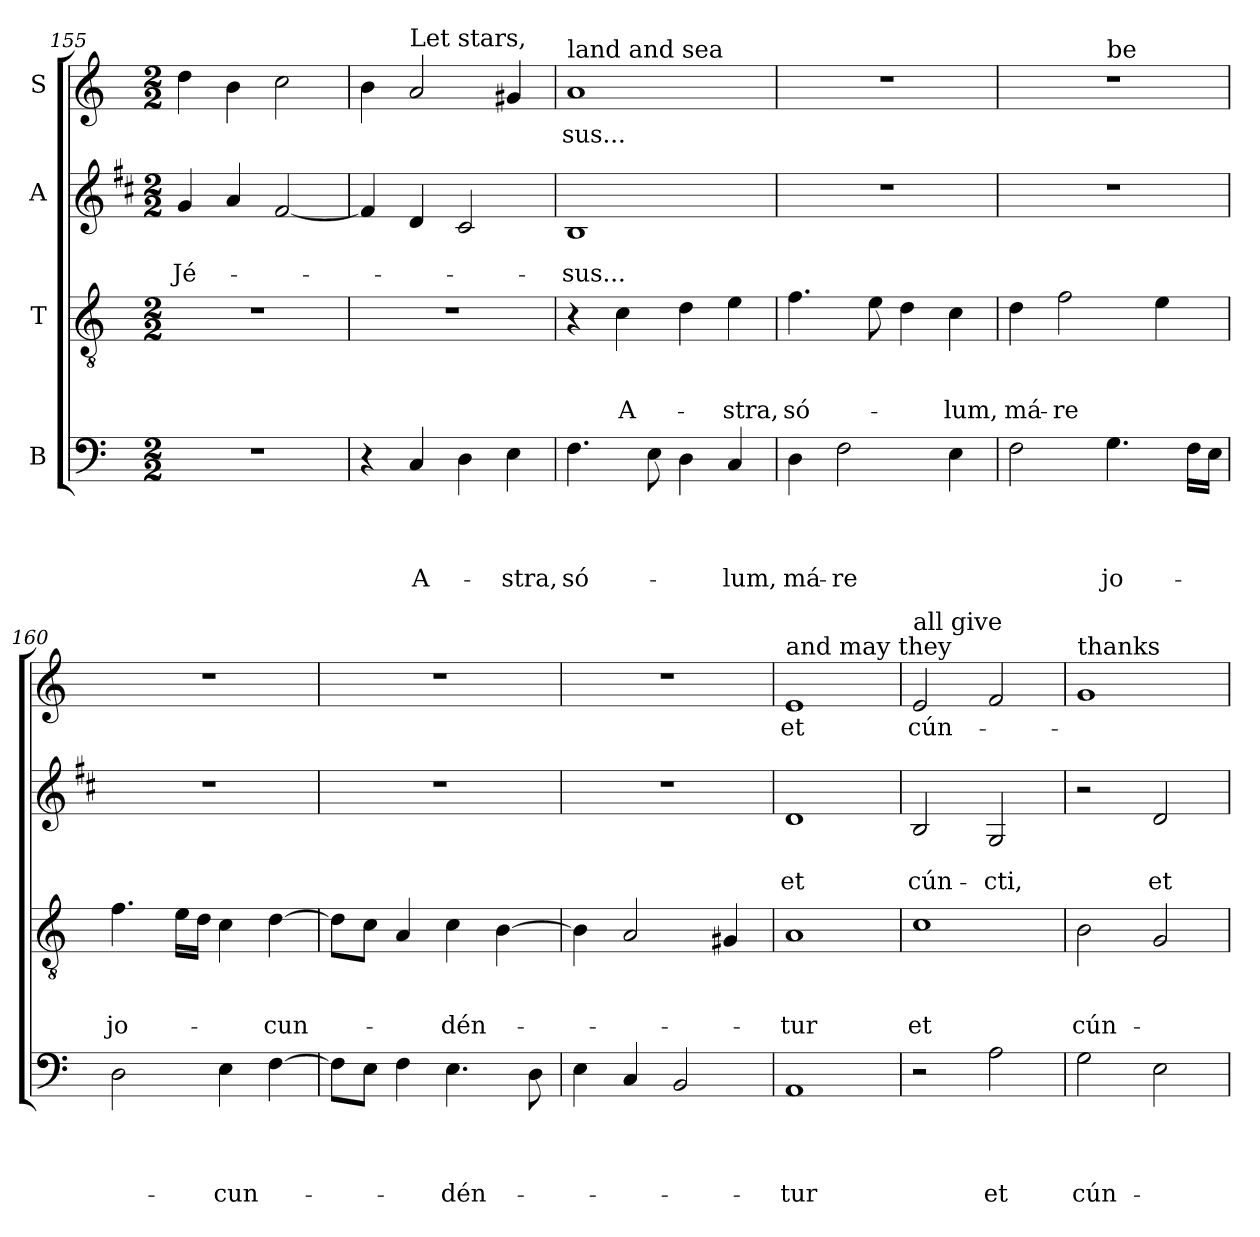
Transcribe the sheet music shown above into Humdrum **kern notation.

**kern	**text	**text	**text	**text	**kern	**text	**text	**text	**kern	**text	**text	**kern	**text
*part4	*part4	*part4	*part4	*part4	*part3	*part3	*part3	*part3	*part2	*part2	*part2	*part1	*part1
*staff4	*staff4	*staff4	*staff4	*staff4	*staff3	*staff3	*staff3	*staff3	*staff2	*staff2	*staff2	*staff1	*staff1
*I"B	*	*	*	*	*I"T	*	*	*	*I"A	*	*	*I"S	*
*clefF4	*	*	*	*	*clefGv2	*	*	*	*clefG2	*	*	*clefG2	*
*	*	*	*	*	*	*	*	*	*ITrd1c2	*	*	*	*
*k[]	*	*	*	*	*k[]	*	*	*	*k[]	*	*	*k[]	*
*C:	*	*	*	*	*C:	*	*	*	*C:	*	*	*C:	*
*M2/2	*	*	*	*	*M2/2	*	*	*	*M2/2	*	*	*M2/2	*
=155	=155	=155	=155	=155	=155	=155	=155	=155	=155	=155	=155	=155	=155
!	!	!	!	!	!	!	!	!	!	!	!LO:LY:b	!	!
1r	.	.	.	.	1r	.	.	.	4f/	.	Jé-	4dd\	.
.	.	.	.	.	.	.	.	.	4g/	.	.	4b\	.
.	.	.	.	.	.	.	.	.	[2e/	.	.	2cc\	.
!!LO:LB:g=z
=156	=156	=156	=156	=156	=156	=156	=156	=156	=156	=156	=156	=156	=156
4r	.	.	.	.	1r	.	.	.	4e/]	.	.	4b\	.
!	!	!	!	!	!	!	!	!	!	!	!	!LO:TX:a:t=Let stars,	!
!	!	!	!	!LO:LY:b	!	!	!	!	!	!	!	!	!
4C/	.	.	.	A-	.	.	.	.	4c/	.	.	2a/	.
4D\	.	.	.	.	.	.	.	.	2B/	.	.	.	.
!	!	!	!	!LO:LY:b	!	!	!	!	!	!	!	!	!
4E\	.	.	.	-stra,	.	.	.	.	.	.	.	4g#/	.
=157	=157	=157	=157	=157	=157	=157	=157	=157	=157	=157	=157	=157	=157
!	!	!	!	!	!	!	!	!	!	!	!	!LO:TX:a:t=land and sea	!
!	!	!	!	!LO:LY:b	!	!	!	!	!	!	!LO:LY:b	!	!LO:LY:b
4.F\	.	.	.	só-	4r	.	.	.	1A	.	-sus...	1a	-sus...
!	!	!	!	!	!	!	!	!LO:LY:b	!	!	!	!	!
.	.	.	.	.	4c\	.	.	A-	.	.	.	.	.
8E\	.	.	.	.	.	.	.	.	.	.	.	.	.
4D\	.	.	.	.	4d\	.	.	.	.	.	.	.	.
!	!	!	!	!LO:LY:b	!	!	!	!LO:LY:b	!	!	!	!	!
4C/	.	.	.	-lum,	4e\	.	.	-stra,	.	.	.	.	.
=158	=158	=158	=158	=158	=158	=158	=158	=158	=158	=158	=158	=158	=158
!	!	!	!	!LO:LY:b	!	!	!	!LO:LY:b	!	!	!	!	!
4D\	.	.	.	má-	4.f\	.	.	só-	1r	.	.	1r	.
!	!	!	!	!LO:LY:b	!	!	!	!	!	!	!	!	!
2F\	.	.	.	-re	.	.	.	.	.	.	.	.	.
.	.	.	.	.	8e\	.	.	.	.	.	.	.	.
.	.	.	.	.	4d\	.	.	.	.	.	.	.	.
!	!	!	!	!	!	!	!	!LO:LY:b	!	!	!	!	!
4E\	.	.	.	.	4c\	.	.	-lum,	.	.	.	.	.
=159	=159	=159	=159	=159	=159	=159	=159	=159	=159	=159	=159	=159	=159
!	!	!	!	!	!	!	!	!LO:LY:b	!	!	!	!	!
*	*	*	*	*	*	*	*	*	*	*	*	*^	*
2F\	.	.	.	.	4d\	.	.	má-	1r	.	.	1r	2ryy	.
!	!	!	!	!	!	!	!	!LO:LY:b	!	!	!	!	!	!
.	.	.	.	.	2f\	.	.	-re	.	.	.	.	.	.
!	!	!	!	!	!	!	!	!	!	!	!	!	!LO:TX:a:t=be	!
!	!	!	!	!LO:LY:b	!	!	!	!	!	!	!	!	!	!
4.G\	.	.	.	jo-	.	.	.	.	.	.	.	.	2ryy	.
.	.	.	.	.	4e\	.	.	.	.	.	.	.	.	.
16F\LL	.	.	.	.	.	.	.	.	.	.	.	.	.	.
16E\JJ	.	.	.	.	.	.	.	.	.	.	.	.	.	.
=160	=160	=160	=160	=160	=160	=160	=160	=160	=160	=160	=160	=160	=160	=160
!	!	!	!	!	!	!	!	!	!	!	!	!LO:TX:a:t=overjoyed	!	!
!	!	!	!	!	!	!	!	!LO:LY:b	!	!	!	!	!	!
*	*	*	*	*	*	*	*	*	*	*	*	*v	*v	*
2D\	.	.	.	.	4.f\	.	.	jo-	1r	.	.	1r	.
.	.	.	.	.	16e\LL	.	.	.	.	.	.	.	.
.	.	.	.	.	16d\JJ	.	.	.	.	.	.	.	.
!	!	!	!	!LO:LY:b	!	!	!	!	!	!	!	!	!
4E\	.	.	.	-cun-	4c\	.	.	.	.	.	.	.	.
!	!	!	!	!	!	!	!	!LO:LY:b	!	!	!	!	!
[4F\	.	.	.	.	[4d\	.	.	-cun-	.	.	.	.	.
=161	=161	=161	=161	=161	=161	=161	=161	=161	=161	=161	=161	=161	=161
8F\L]	.	.	.	.	8d\L]	.	.	.	1r	.	.	1r	.
8E\J	.	.	.	.	8c\J	.	.	.	.	.	.	.	.
4F\	.	.	.	.	4A/	.	.	.	.	.	.	.	.
!	!	!	!	!LO:LY:b	!	!	!	!LO:LY:b	!	!	!	!	!
4.E\	.	.	.	-dén-	4c\	.	.	-dén-	.	.	.	.	.
.	.	.	.	.	[4B\	.	.	.	.	.	.	.	.
8D\	.	.	.	.	.	.	.	.	.	.	.	.	.
!!LO:PB:g=z
=162	=162	=162	=162	=162	=162	=162	=162	=162	=162	=162	=162	=162	=162
4E\	.	.	.	.	4B\]	.	.	.	1r	.	.	1r	.
4C/	.	.	.	.	2A/	.	.	.	.	.	.	.	.
2BB/	.	.	.	.	.	.	.	.	.	.	.	.	.
.	.	.	.	.	4G#/	.	.	.	.	.	.	.	.
=163	=163	=163	=163	=163	=163	=163	=163	=163	=163	=163	=163	=163	=163
!	!	!	!	!	!	!	!	!	!	!	!	!LO:TX:a:t=and may they	!
!	!	!	!	!LO:LY:b	!	!	!	!LO:LY:b	!	!	!LO:LY:b	!	!LO:LY:b
1AA	.	.	.	-tur	1A	.	.	-tur	1c	.	et	1e	et
=164	=164	=164	=164	=164	=164	=164	=164	=164	=164	=164	=164	=164	=164
!	!	!	!	!	!	!	!	!	!	!	!	!LO:TX:a:t=all give	!
!	!	!	!	!	!	!	!	!LO:LY:b	!	!	!LO:LY:b	!	!LO:LY:b
2r	.	.	.	.	1c	.	.	et	2A/	.	cún-	2e/	cún-
!	!	!	!	!LO:LY:b	!	!	!	!	!	!	!LO:LY:b	!	!
2A\	.	.	.	et	.	.	.	.	2F/	.	-cti,	2f/	.
=165	=165	=165	=165	=165	=165	=165	=165	=165	=165	=165	=165	=165	=165
!	!	!	!	!	!	!	!	!	!	!	!	!LO:TX:a:t=thanks	!
!	!	!	!	!LO:LY:b	!	!	!	!LO:LY:b	!	!	!	!	!
2G\	.	.	.	cún-	2B\	.	.	cún-	2r	.	.	1g	.
!	!	!	!	!	!	!	!	!	!	!	!LO:LY:b	!	!
2E\	.	.	.	.	2G/	.	.	.	2c/	.	et	.	.
=	=	=	=	=	=	=	=	=	=	=	=	=	=
*-	*-	*-	*-	*-	*-	*-	*-	*-	*-	*-	*-	*-	*-
